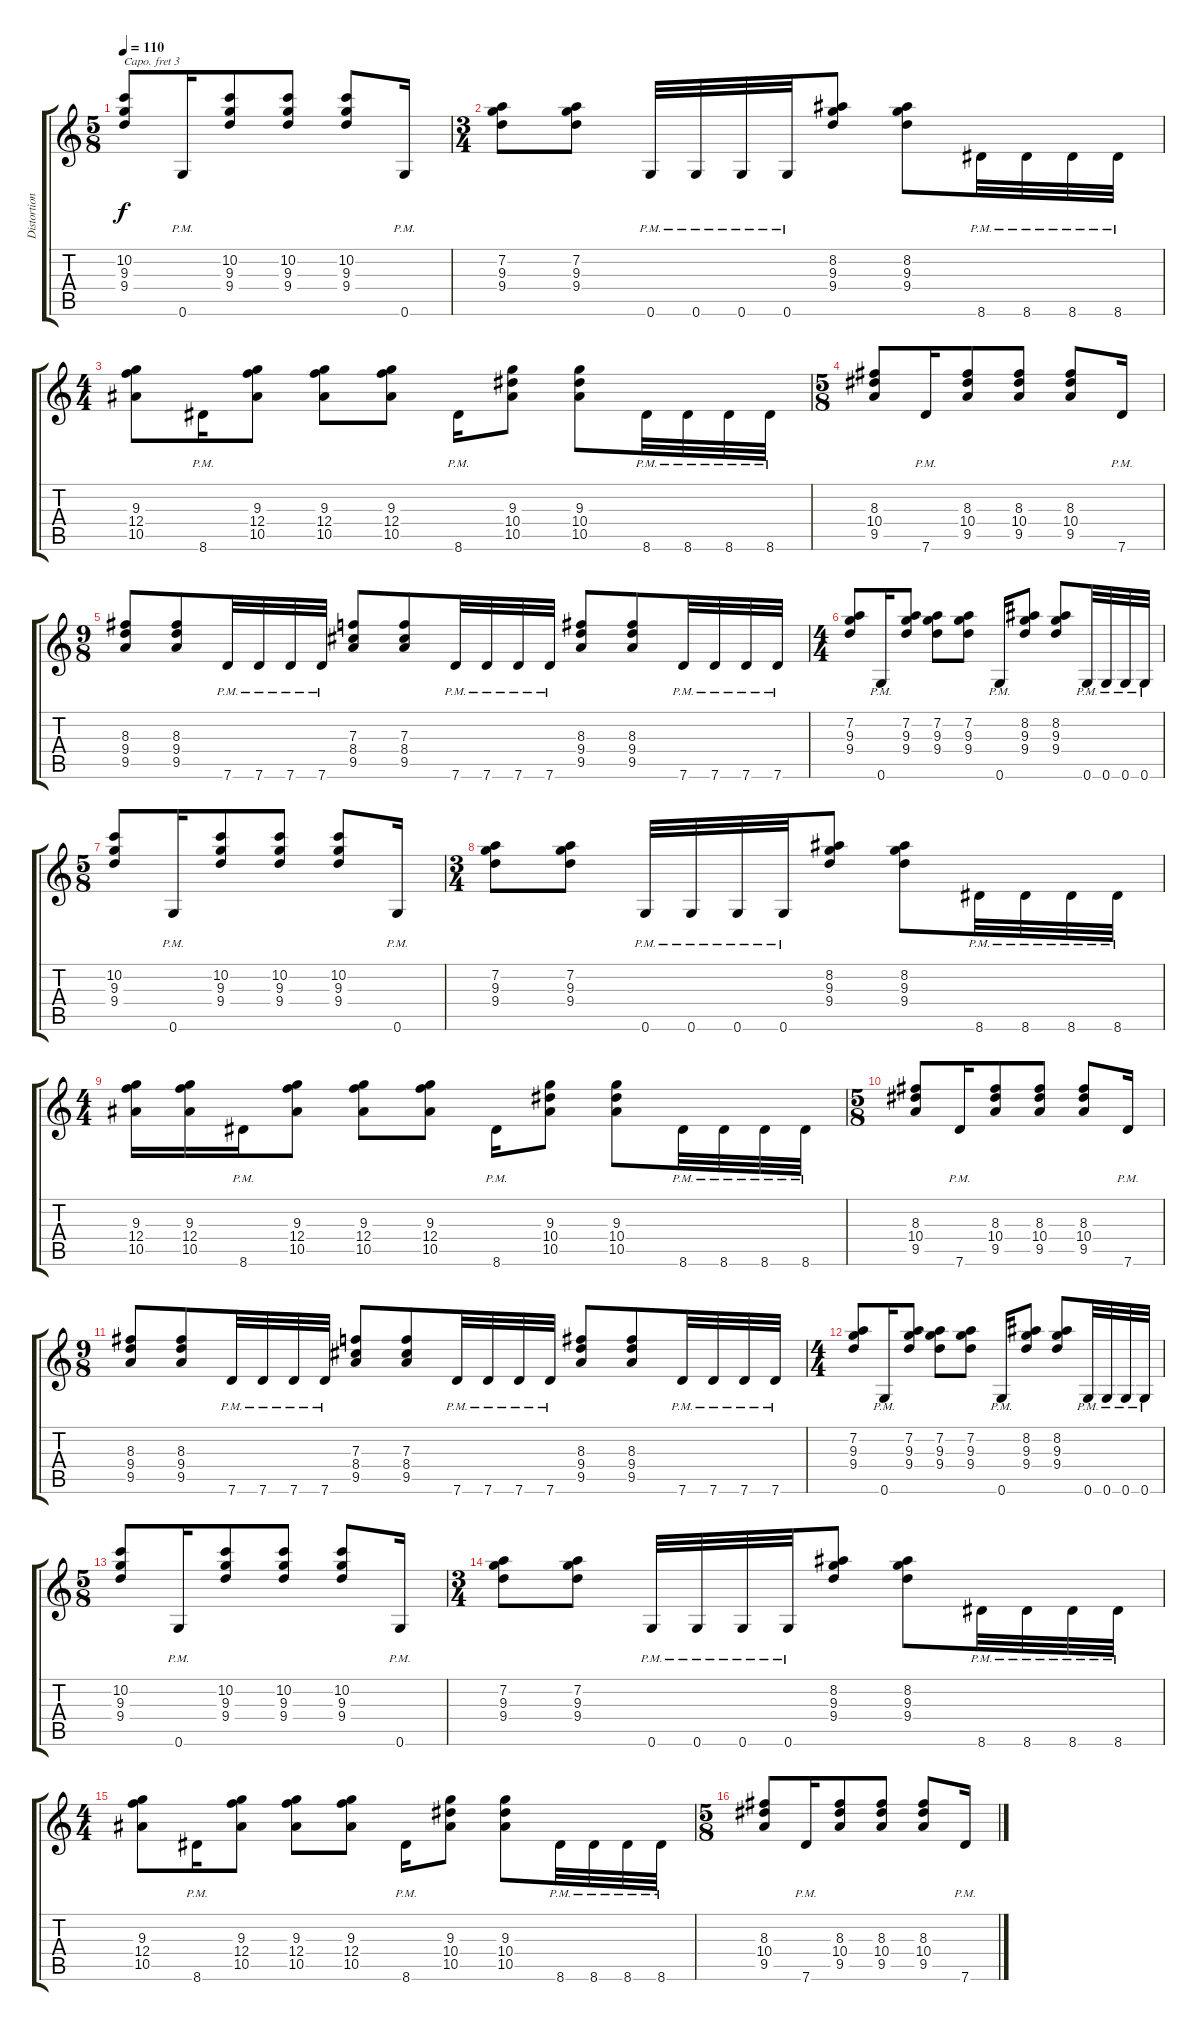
\track ("Distortion Guitar Left" "Distortion") {instrument distortionguitar}
\staff {score tabs}
\capo 3
\tuning (E4 B3 G3 D3 A2 E2) {hide}
\ts (5 8)
\tempo 110
\clef g2
\ks c
(10.2 9.3 9.4).8{dy f} 0.6{pm}.16 (10.2 9.3 9.4).8 (10.2 9.3 9.4).8 (10.2 9.3 9.4).8 0.6{pm}.16 |
\ts (3 4)
(7.2 9.3 9.4).8 (7.2 9.3 9.4).8 0.6{pm}.32 0.6{pm}.32 0.6{pm}.32 0.6{pm}.32 (8.2 9.3 9.4).8 (8.2 9.3 9.4).8 8.6{pm}.32 8.6{pm}.32 8.6{pm}.32 8.6{pm}.32 |
\ts (4 4)
(9.3 12.4 10.5).8 8.6{pm}.16 (9.3 12.4 10.5).8 (9.3 12.4 10.5).8 (9.3 12.4 10.5).8 8.6{pm}.16 (9.3 10.4 10.5).8 (9.3 10.4 10.5).8 8.6{pm}.32 8.6{pm}.32 8.6{pm}.32 8.6{pm}.32 |
\ts (5 8)
(8.3 10.4 9.5).8 7.6{pm}.16 (8.3 10.4 9.5).8 (8.3 10.4 9.5).8 (8.3 10.4 9.5).8 7.6{pm}.16 |
\ts (9 8)
(8.3 9.4 9.5).8 (8.3 9.4 9.5).8 7.6{pm}.32 7.6{pm}.32 7.6{pm}.32 7.6{pm}.32 (7.3 8.4 9.5).8 (7.3 8.4 9.5).8 7.6{pm}.32 7.6{pm}.32 7.6{pm}.32 7.6{pm}.32 (8.3 9.4 9.5).8 (8.3 9.4 9.5).8 7.6{pm}.32 7.6{pm}.32 7.6{pm}.32 7.6{pm}.32 |
\ts (4 4)
(7.2 9.3 9.4).8 0.6{pm}.16 (7.2 9.3 9.4).8 (7.2 9.3 9.4).8 (7.2 9.3 9.4).8 0.6{pm}.16 (8.2 9.3 9.4).8 (8.2 9.3 9.4).8 0.6{pm}.32 0.6{pm}.32 0.6{pm}.32 0.6{pm}.32 |
\ts (5 8)
(10.2 9.3 9.4).8 0.6{pm}.16 (10.2 9.3 9.4).8 (10.2 9.3 9.4).8 (10.2 9.3 9.4).8 0.6{pm}.16 |
\ts (3 4)
(7.2 9.3 9.4).8 (7.2 9.3 9.4).8 0.6{pm}.32 0.6{pm}.32 0.6{pm}.32 0.6{pm}.32 (8.2 9.3 9.4).8 (8.2 9.3 9.4).8 8.6{pm}.32 8.6{pm}.32 8.6{pm}.32 8.6{pm}.32 |
\ts (4 4)
(9.3 12.4 10.5).16 (9.3 12.4 10.5).16 8.6{pm}.16 (9.3 12.4 10.5).8 (9.3 12.4 10.5).8 (9.3 12.4 10.5).8 8.6{pm}.16 (9.3 10.4 10.5).8 (9.3 10.4 10.5).8 8.6{pm}.32 8.6{pm}.32 8.6{pm}.32 8.6{pm}.32 |
\ts (5 8)
(8.3 10.4 9.5).8 7.6{pm}.16 (8.3 10.4 9.5).8 (8.3 10.4 9.5).8 (8.3 10.4 9.5).8 7.6{pm}.16 |
\ts (9 8)
(8.3 9.4 9.5).8 (8.3 9.4 9.5).8 7.6{pm}.32 7.6{pm}.32 7.6{pm}.32 7.6{pm}.32 (7.3 8.4 9.5).8 (7.3 8.4 9.5).8 7.6{pm}.32 7.6{pm}.32 7.6{pm}.32 7.6{pm}.32 (8.3 9.4 9.5).8 (8.3 9.4 9.5).8 7.6{pm}.32 7.6{pm}.32 7.6{pm}.32 7.6{pm}.32 |
\ts (4 4)
(7.2 9.3 9.4).8 0.6{pm}.16 (7.2 9.3 9.4).8 (7.2 9.3 9.4).8 (7.2 9.3 9.4).8 0.6{pm}.16 (8.2 9.3 9.4).8 (8.2 9.3 9.4).8 0.6{pm}.32 0.6{pm}.32 0.6{pm}.32 0.6{pm}.32 |
\ts (5 8)
(10.2 9.3 9.4).8 0.6{pm}.16 (10.2 9.3 9.4).8 (10.2 9.3 9.4).8 (10.2 9.3 9.4).8 0.6{pm}.16 |
\ts (3 4)
(7.2 9.3 9.4).8 (7.2 9.3 9.4).8 0.6{pm}.32 0.6{pm}.32 0.6{pm}.32 0.6{pm}.32 (8.2 9.3 9.4).8 (8.2 9.3 9.4).8 8.6{pm}.32 8.6{pm}.32 8.6{pm}.32 8.6{pm}.32 |
\ts (4 4)
(9.3 12.4 10.5).8 8.6{pm}.16 (9.3 12.4 10.5).8 (9.3 12.4 10.5).8 (9.3 12.4 10.5).8 8.6{pm}.16 (9.3 10.4 10.5).8 (9.3 10.4 10.5).8 8.6{pm}.32 8.6{pm}.32 8.6{pm}.32 8.6{pm}.32 |
\ts (5 8)
(8.3 10.4 9.5).8 7.6{pm}.16 (8.3 10.4 9.5).8 (8.3 10.4 9.5).8 (8.3 10.4 9.5).8 7.6{pm}.16
